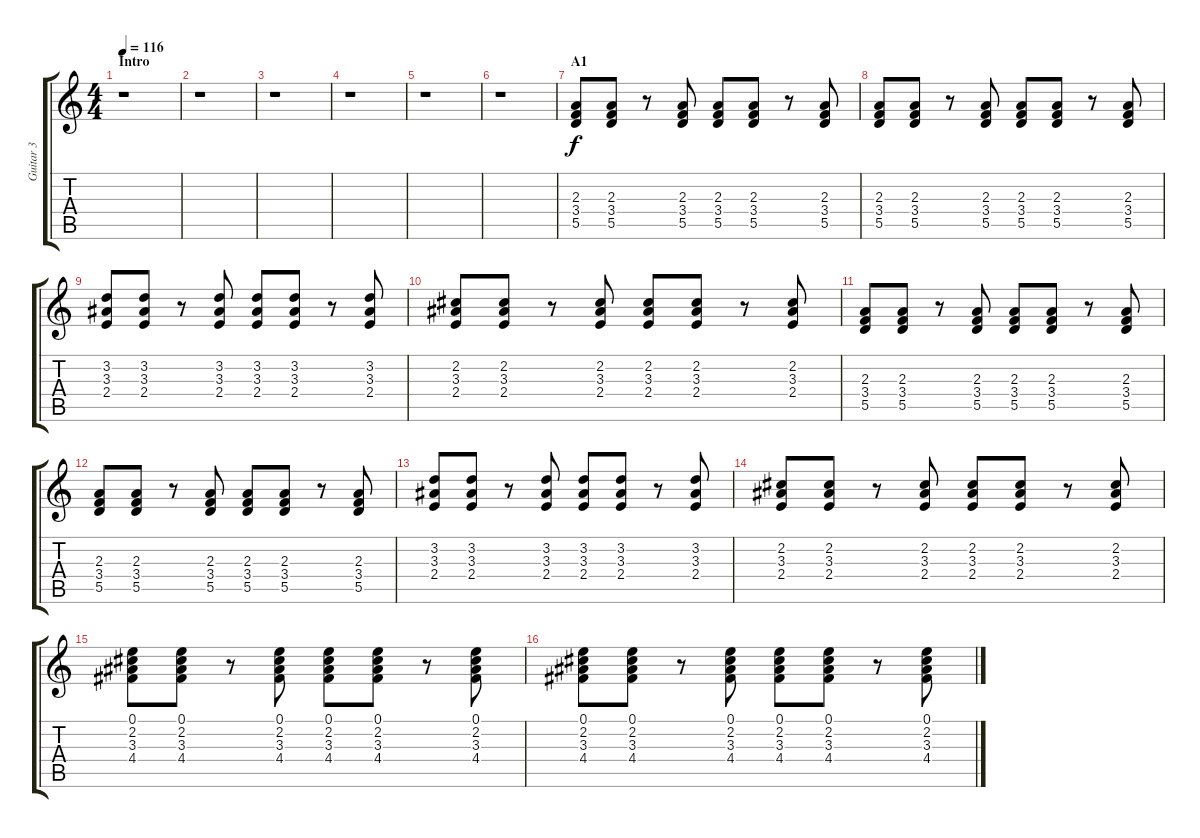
\track ("Guitar 3" "Guitar 3") {instrument distortionguitar}
\staff {score tabs}
\tuning (E4 B3 G3 D3 A2 E2) {hide}
\ts (4 4)
\section ("" "Intro")
\tempo 116
\clef g2
\ks c
r.1{dy f instrument distortionguitar} |
r.1 |
r.1 |
r.1 |
r.1 |
r.1 |
\section ("" "A1")
(2.3 3.4 5.5).8 (2.3 3.4 5.5).8 r.8 (2.3 3.4 5.5).8 (2.3 3.4 5.5).8 (2.3 3.4 5.5).8 r.8 (2.3 3.4 5.5).8 |
(2.3 3.4 5.5).8 (2.3 3.4 5.5).8 r.8 (2.3 3.4 5.5).8 (2.3 3.4 5.5).8 (2.3 3.4 5.5).8 r.8 (2.3 3.4 5.5).8 |
(3.2 3.3 2.4).8 (3.2 3.3 2.4).8 r.8 (3.2 3.3 2.4).8 (3.2 3.3 2.4).8 (3.2 3.3 2.4).8 r.8 (3.2 3.3 2.4).8 |
(2.2 3.3 2.4).8 (2.2 3.3 2.4).8 r.8 (2.2 3.3 2.4).8 (2.2 3.3 2.4).8 (2.2 3.3 2.4).8 r.8 (2.2 3.3 2.4).8 |
(2.3 3.4 5.5).8 (2.3 3.4 5.5).8 r.8 (2.3 3.4 5.5).8 (2.3 3.4 5.5).8 (2.3 3.4 5.5).8 r.8 (2.3 3.4 5.5).8 |
(2.3 3.4 5.5).8 (2.3 3.4 5.5).8 r.8 (2.3 3.4 5.5).8 (2.3 3.4 5.5).8 (2.3 3.4 5.5).8 r.8 (2.3 3.4 5.5).8 |
(3.2 3.3 2.4).8 (3.2 3.3 2.4).8 r.8 (3.2 3.3 2.4).8 (3.2 3.3 2.4).8 (3.2 3.3 2.4).8 r.8 (3.2 3.3 2.4).8 |
(2.2 3.3 2.4).8 (2.2 3.3 2.4).8 r.8 (2.2 3.3 2.4).8 (2.2 3.3 2.4).8 (2.2 3.3 2.4).8 r.8 (2.2 3.3 2.4).8 |
(0.1 2.2 3.3 4.4).8 (0.1 2.2 3.3 4.4).8 r.8 (0.1 2.2 3.3 4.4).8 (0.1 2.2 3.3 4.4).8 (0.1 2.2 3.3 4.4).8 r.8 (0.1 2.2 3.3 4.4).8 |
(0.1 2.2 3.3 4.4).8 (0.1 2.2 3.3 4.4).8 r.8 (0.1 2.2 3.3 4.4).8 (0.1 2.2 3.3 4.4).8 (0.1 2.2 3.3 4.4).8 r.8 (0.1 2.2 3.3 4.4).8
